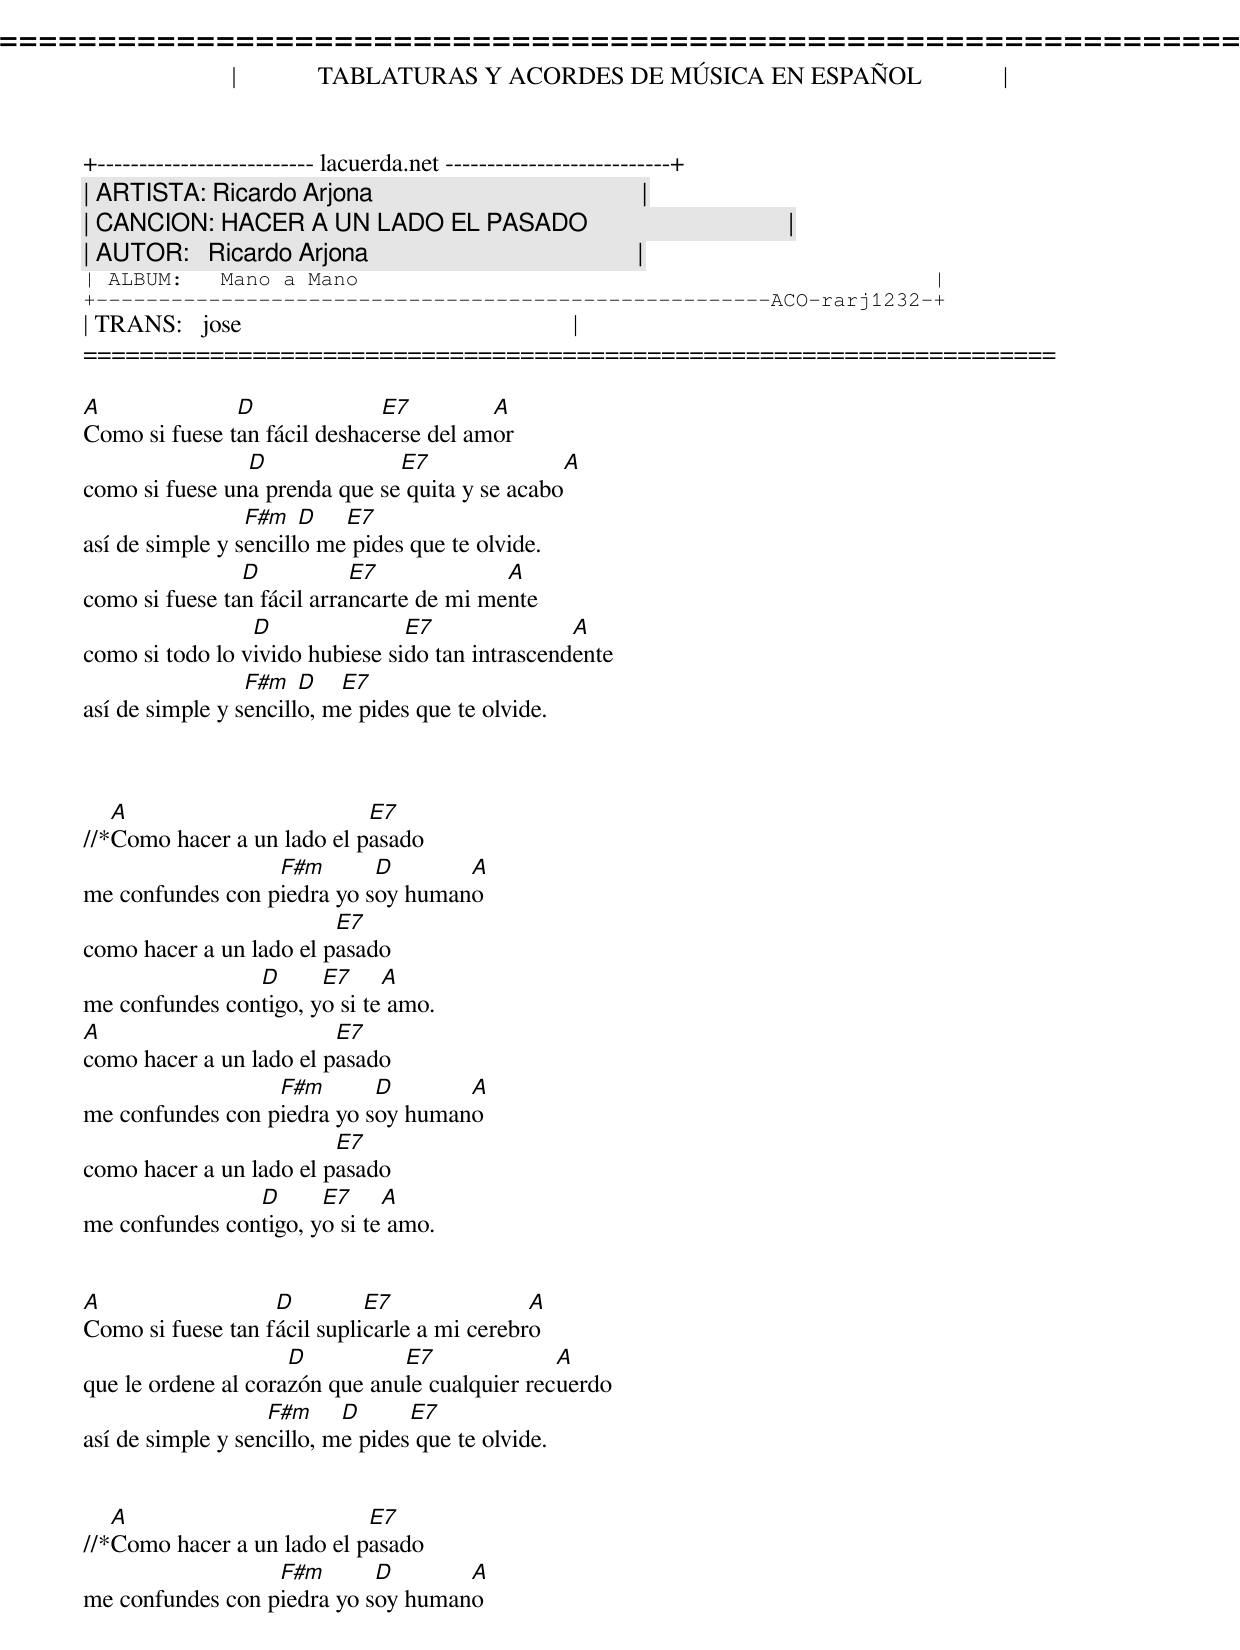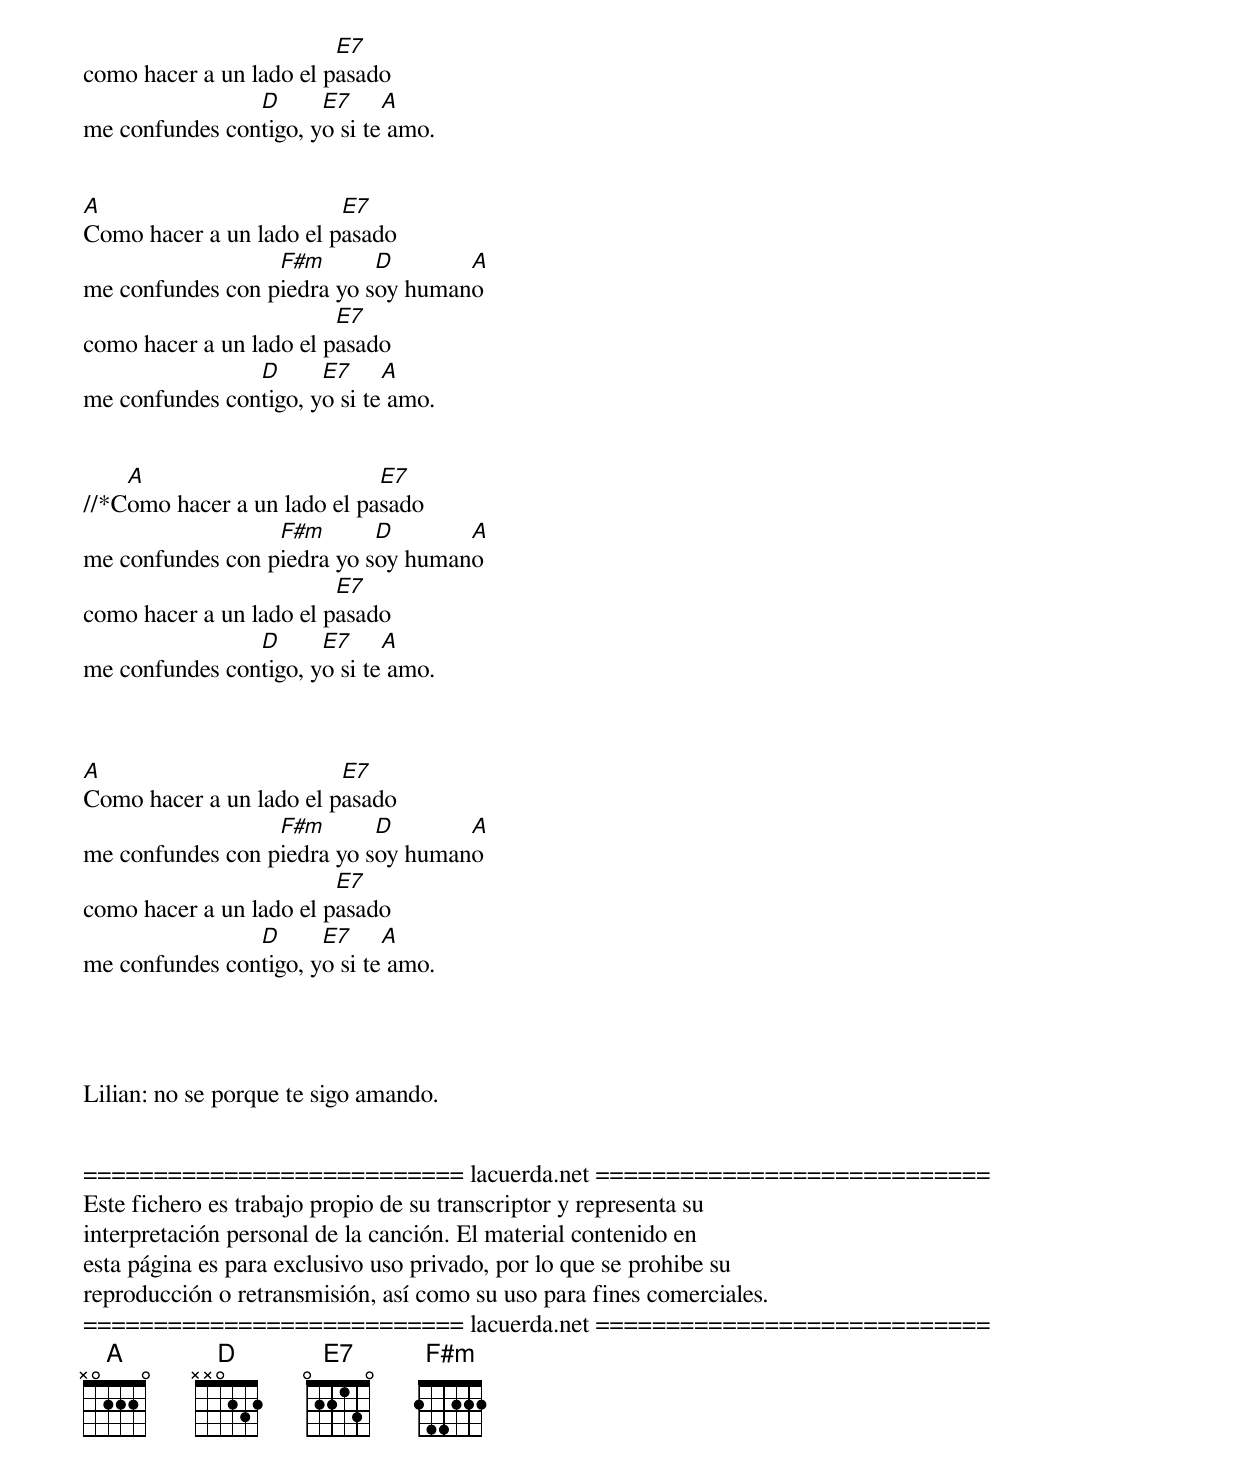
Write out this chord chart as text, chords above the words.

=====================================================================
|             TABLATURAS Y ACORDES DE MÚSICA EN ESPAÑOL             |
+-------------------------- lacuerda.net ---------------------------+
| ARTISTA: Ricardo Arjona                                           |
| CANCION: HACER A UN LADO EL PASADO                                |
| AUTOR:   Ricardo Arjona                                           |
| ALBUM:   Mano a Mano                                              |
+------------------------------------------------------ACO-rarj1232-+
| TRANS:   jose                                                     |
=====================================================================

A              D              E7         A
Como si fuese tan fácil deshacerse del amor
                D              E7               A
como si fuese una prenda que se quita y se acabo
                 F#m   D   E7
así de simple y sencillo me pides que te olvide.
                D           E7             A
como si fuese tan fácil arrancarte de mi mente
                 D               E7               A
como si todo lo vivido hubiese sido tan intrascendente
                 F#m   D   E7
así de simple y sencillo, me pides que te olvide.



   A                        E7
//*Como hacer a un lado el pasado
                  F#m       D       A
me confundes con piedra yo soy humano
                         E7
como hacer a un lado el pasado
                D      E7     A
me confundes contigo, yo si te amo.
A                        E7
como hacer a un lado el pasado
                  F#m       D       A
me confundes con piedra yo soy humano
                         E7
como hacer a un lado el pasado
                D      E7     A
me confundes contigo, yo si te amo.


A                  D         E7               A
Como si fuese tan fácil suplicarle a mi cerebro
                     D          E7              A
que le ordene al corazón que anule cualquier recuerdo
                   F#m     D      E7
así de simple y sencillo, me pides que te olvide.


   A                        E7
//*Como hacer a un lado el pasado
                  F#m       D       A
me confundes con piedra yo soy humano
                         E7
como hacer a un lado el pasado
                D      E7     A
me confundes contigo, yo si te amo.


A                        E7
Como hacer a un lado el pasado
                  F#m       D       A
me confundes con piedra yo soy humano
                         E7
como hacer a un lado el pasado
                D      E7     A
me confundes contigo, yo si te amo.


    A                        E7
//*Como hacer a un lado el pasado
                  F#m       D       A
me confundes con piedra yo soy humano
                         E7
como hacer a un lado el pasado
                D      E7     A
me confundes contigo, yo si te amo.



A                        E7
Como hacer a un lado el pasado
                  F#m       D       A
me confundes con piedra yo soy humano
                         E7
como hacer a un lado el pasado
                D      E7     A
me confundes contigo, yo si te amo.




Lilian: no se porque te sigo amando.


=========================== lacuerda.net ============================
Este fichero es trabajo propio de su transcriptor y representa su
interpretación personal de la canción. El material contenido en
esta página es para exclusivo uso privado, por lo que se prohibe su
reproducción o retransmisión, así como su uso para fines comerciales.
=========================== lacuerda.net ============================
